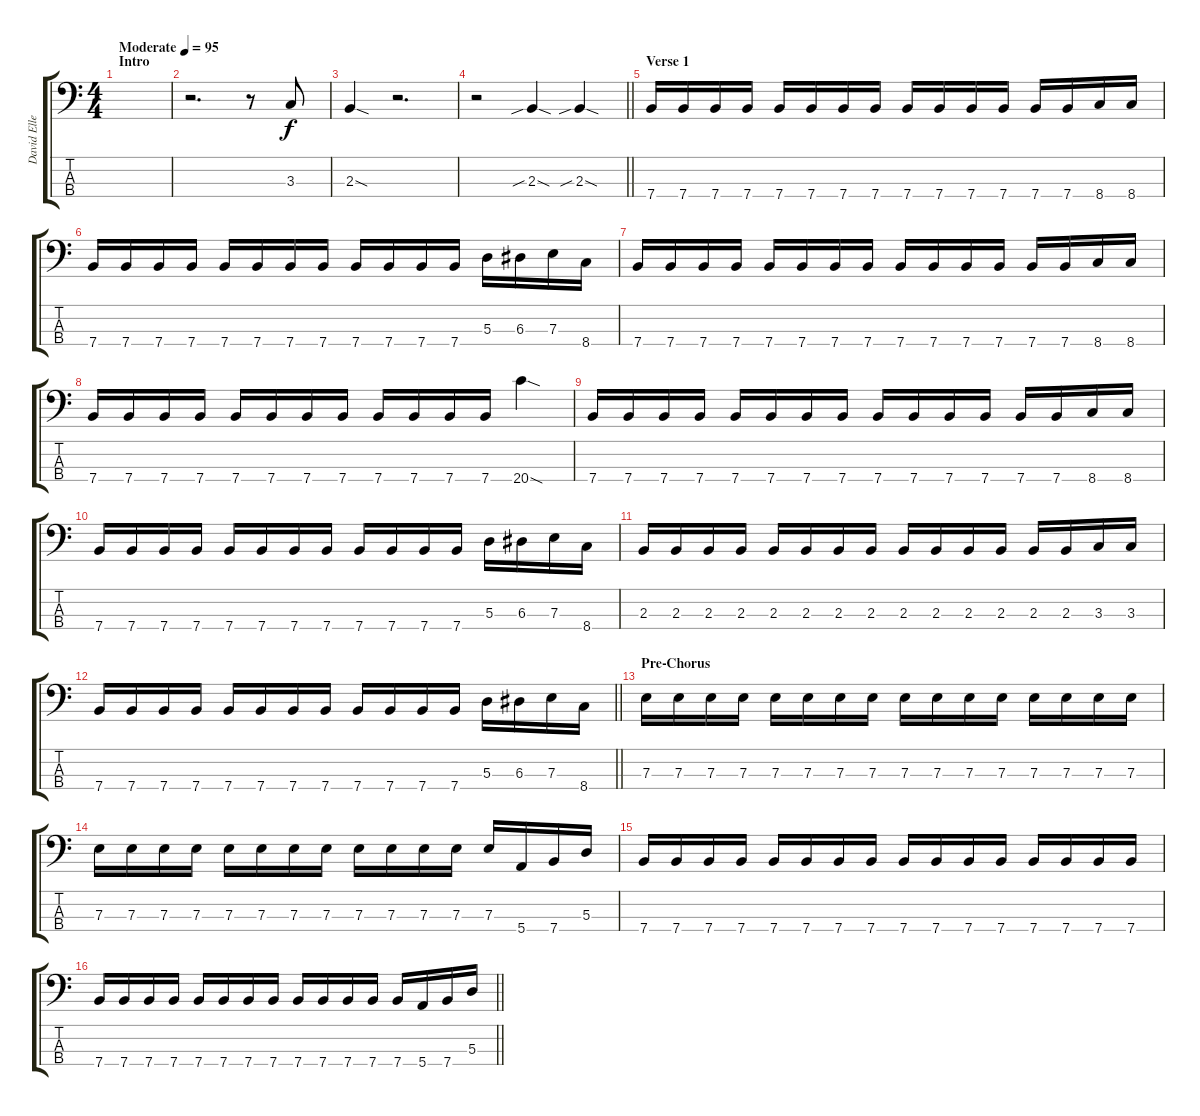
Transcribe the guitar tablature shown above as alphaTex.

\track ("David Ellefson" "David Elle") {instrument electricbasspick}
\staff {score tabs}
\tuning (G2 D2 A1 E1) {hide}
\ts (4 4)
\section ("" "Intro")
\tempo (95 "Moderate")
\clef f4
\ks c
|
r.2{d} r.8 3.3.8 |
2.3{sod}.4 r.2{d} |
\barLineRight lightlight
r.2 2.3{sib sod}.4 2.3{sib sod}.4 |
\section ("" "Verse 1")
7.4.16 7.4.16 7.4.16 7.4.16 7.4.16 7.4.16 7.4.16 7.4.16 7.4.16 7.4.16 7.4.16 7.4.16 7.4.16 7.4.16 8.4.16 8.4.16 |
7.4.16 7.4.16 7.4.16 7.4.16 7.4.16 7.4.16 7.4.16 7.4.16 7.4.16 7.4.16 7.4.16 7.4.16 5.3.16 6.3.16 7.3.16 8.4.16 |
7.4.16 7.4.16 7.4.16 7.4.16 7.4.16 7.4.16 7.4.16 7.4.16 7.4.16 7.4.16 7.4.16 7.4.16 7.4.16 7.4.16 8.4.16 8.4.16 |
7.4.16 7.4.16 7.4.16 7.4.16 7.4.16 7.4.16 7.4.16 7.4.16 7.4.16 7.4.16 7.4.16 7.4.16 20.4{sod}.4 |
7.4.16 7.4.16 7.4.16 7.4.16 7.4.16 7.4.16 7.4.16 7.4.16 7.4.16 7.4.16 7.4.16 7.4.16 7.4.16 7.4.16 8.4.16 8.4.16 |
7.4.16 7.4.16 7.4.16 7.4.16 7.4.16 7.4.16 7.4.16 7.4.16 7.4.16 7.4.16 7.4.16 7.4.16 5.3.16 6.3.16 7.3.16 8.4.16 |
2.3.16 2.3.16 2.3.16 2.3.16 2.3.16 2.3.16 2.3.16 2.3.16 2.3.16 2.3.16 2.3.16 2.3.16 2.3.16 2.3.16 3.3.16 3.3.16 |
\barLineRight lightlight
7.4.16 7.4.16 7.4.16 7.4.16 7.4.16 7.4.16 7.4.16 7.4.16 7.4.16 7.4.16 7.4.16 7.4.16 5.3.16 6.3.16 7.3.16 8.4.16 |
\section ("" "Pre-Chorus")
7.3.16 7.3.16 7.3.16 7.3.16 7.3.16 7.3.16 7.3.16 7.3.16 7.3.16 7.3.16 7.3.16 7.3.16 7.3.16 7.3.16 7.3.16 7.3.16 |
7.3.16 7.3.16 7.3.16 7.3.16 7.3.16 7.3.16 7.3.16 7.3.16 7.3.16 7.3.16 7.3.16 7.3.16 7.3.16 5.4.16 7.4.16 5.3.16 |
7.4.16 7.4.16 7.4.16 7.4.16 7.4.16 7.4.16 7.4.16 7.4.16 7.4.16 7.4.16 7.4.16 7.4.16 7.4.16 7.4.16 7.4.16 7.4.16 |
\barLineRight lightlight
7.4.16 7.4.16 7.4.16 7.4.16 7.4.16 7.4.16 7.4.16 7.4.16 7.4.16 7.4.16 7.4.16 7.4.16 7.4.16 5.4.16 7.4.16 5.3.16
